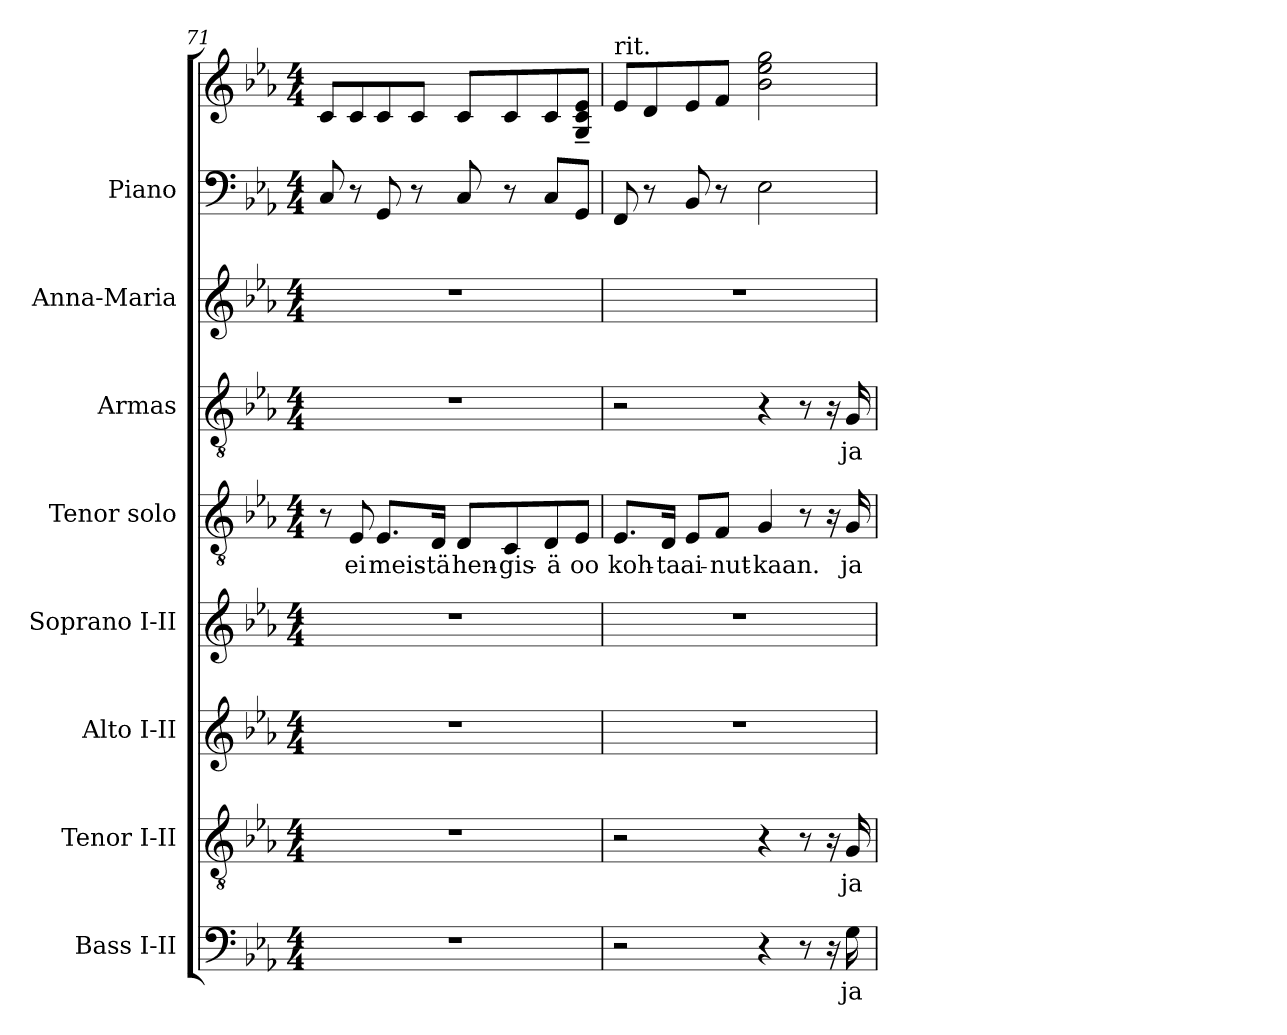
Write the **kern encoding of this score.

**kern	**text	**kern	**text	**kern	**kern	**kern	**text	**kern	**text	**kern	**kern	**kern
*part8	*part8	*part7	*part7	*part6	*part5	*part4	*part4	*part3	*part3	*part2	*part1	*part1
*staff9	*staff9	*staff8	*staff8	*staff7	*staff6	*staff5	*staff5	*staff4	*staff4	*staff3	*staff2	*staff1
*I"Bass I-II	*	*I"Tenor I-II	*	*I"Alto I-II	*I"Soprano I-II	*I"Tenor solo	*	*I"Armas	*	*I"Anna-Maria	*I"Piano	*
*I'B.	*	*I'T.	*	*I'A.	*I'S.	*I'T. Solo	*	*I'Armas	*	*I'A-M	*I'Pno.	*
*clefF4	*	*clefGv2	*	*clefG2	*clefG2	*clefGv2	*	*clefGv2	*	*clefG2	*clefF4	*clefG2
*	*	*ITrd7c12	*	*	*	*ITrd7c12	*	*ITrd7c12	*	*	*	*
*k[b-e-a-]	*	*k[b-e-a-]	*	*k[b-e-a-]	*k[b-e-a-]	*k[b-e-a-]	*	*k[b-e-a-]	*	*k[b-e-a-]	*k[b-e-a-]	*k[b-e-a-]
*E-:	*	*E-:	*	*E-:	*E-:	*E-:	*	*E-:	*	*E-:	*E-:	*E-:
*M4/4	*	*M4/4	*	*M4/4	*M4/4	*M4/4	*	*M4/4	*	*M4/4	*M4/4	*M4/4
=71	=71	=71	=71	=71	=71	=71	=71	=71	=71	=71	=71	=71
1r	.	1r	.	1r	1r	8r	.	1r	.	1r	8Ci/	8ci/L
!	!	!	!	!	!	!	!LO:LY:b:color=#000000	!	!	!	!	!
.	.	.	.	.	.	8EE-i/	ei	.	.	.	8r	8ci/
!	!	!	!	!	!	!	!LO:LY:b:color=#000000	!	!	!	!	!
.	.	.	.	.	.	8.EE-i/L	meis-	.	.	.	8GGi/	8ci/
.	.	.	.	.	.	.	.	.	.	.	8r	8ci/J
!	!	!	!	!	!	!	!LO:LY:b:color=#000000	!	!	!	!	!
.	.	.	.	.	.	16DDi/Jk	-tä	.	.	.	.	.
!	!	!	!	!	!	!	!LO:LY:b:color=#000000	!	!	!	!	!
.	.	.	.	.	.	8DDi/L	hen-	.	.	.	8Ci/	8ci/L
!	!	!	!	!	!	!	!LO:LY:b:color=#000000	!	!	!	!	!
.	.	.	.	.	.	8CCi/	-gis-	.	.	.	8r	8ci/
!	!	!	!	!	!	!	!LO:LY:b:color=#000000	!	!	!	!	!
.	.	.	.	.	.	8DDi/	-ä	.	.	.	8Ci/L	8ci/
!	!	!	!	!	!	!	!LO:LY:b:color=#000000	!	!	!	!	!
.	.	.	.	.	.	8EE-i/J	oo	.	.	.	8GGi/J	8Gi/~ 8ci~ 8e-i~J
=72	=72	=72	=72	=72	=72	=72	=72	=72	=72	=72	=72	=72
!	!	!	!	!	!	!	!	!	!	!	!	!LO:TX:t=rit.
!	!	!	!	!	!	!	!LO:LY:b:color=#000000	!	!	!	!	!
2r	.	2r	.	1r	1r	8.EE-i/L	koh-	2r	.	1r	8FFi/	8e-i/L
.	.	.	.	.	.	.	.	.	.	.	8r	8di/
!	!	!	!	!	!	!	!LO:LY:b:color=#000000	!	!	!	!	!
.	.	.	.	.	.	16DDi/Jk	-ta	.	.	.	.	.
!	!	!	!	!	!	!	!LO:LY:b:color=#000000	!	!	!	!	!
.	.	.	.	.	.	8EE-i/L	ai-	.	.	.	8BB-i/	8e-i/
!	!	!	!	!	!	!	!LO:LY:b:color=#000000	!	!	!	!	!
.	.	.	.	.	.	8FFi/J	-nut-	.	.	.	8r	8fi/J
!	!	!	!	!	!	!	!LO:LY:b:color=#000000	!	!	!	!	!
4r	.	4r	.	.	.	4GGi/	-kaan.	4r	.	.	2E-i\	2b-i\ 2ee-i 2ggi
8r	.	8r	.	.	.	8r	.	8r	.	.	.	.
16r	.	16r	.	.	.	16r	.	16r	.	.	.	.
!	!LO:LY:b:color=#000000	!	!	!	!	!	!	!	!	!	!	!
!	!	!	!LO:LY:b:color=#000000	!	!	!	!	!	!	!	!	!
!	!	!	!	!	!	!	!LO:LY:b:color=#000000	!	!	!	!	!
!	!	!	!	!	!	!	!	!	!LO:LY:b:color=#000000	!	!	!
16Gi\	ja	16GGi/	ja	.	.	16GGi/	ja	16GGi/	ja	.	.	.
=	=	=	=	=	=	=	=	=	=	=	=	=
*-	*-	*-	*-	*-	*-	*-	*-	*-	*-	*-	*-	*-
